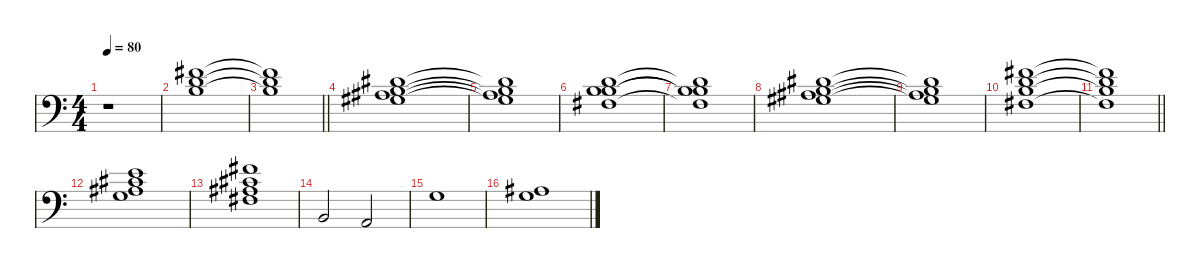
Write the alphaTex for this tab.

\defaultSystemsLayout 8
\hideDynamics
\bracketExtendMode groupsimilarinstruments
\singleTrackTrackNamePolicy hidden
\multiTrackTrackNamePolicy hidden
\firstSystemTrackNameMode fullname
\firstSystemTrackNameOrientation horizontal
\otherSystemsTrackNameOrientation horizontal
\track ("Synth-LH" "vln.") {defaultSystemsLayout 8 instrument stringensemble2}
\staff {score}
\tuning (E4 B3 G3 D3 A2 E2)
\ts (4 4)
\tempo 80
\clef f4
\ks c
r.1{dy f} |
(9.4 7.3 7.2{acc #}).1 |
\barLineRight lightlight
(9.4{t} 7.2{t acc #} 7.3{t}).1 |
(4.2{acc #} 3.3{acc #} 9.4 11.5{acc #}).1 |
(4.2{t acc #} 3.3{t acc #} 9.4{t} 11.5{t acc #}).1 |
(3.2 4.3 9.4 9.5{acc #}).1 |
(3.2{t} 4.3{t} 9.4{t} 9.5{t acc #}).1 |
(4.2{acc #} 3.3{acc #} 9.4 11.5{acc #}).1 |
(4.2{t acc #} 3.3{t acc #} 9.4{t} 11.5{t acc #}).1 |
(7.2{acc #} 7.3 9.4 9.5{acc #}).1 |
\barLineRight lightlight
(7.2{t acc #} 7.3{t} 9.4{t} 9.5{t acc #}).1 |
(5.2 6.3{acc #} 8.4{acc #} 10.5).1 |
(7.2{acc #} 6.3{acc #} 8.4{acc #} 9.5{acc #}).1 |
2.5.2{beam Up} 0.5.2{beam Up} |
5.4.1 |
(5.4 18.6{acc #}).1
